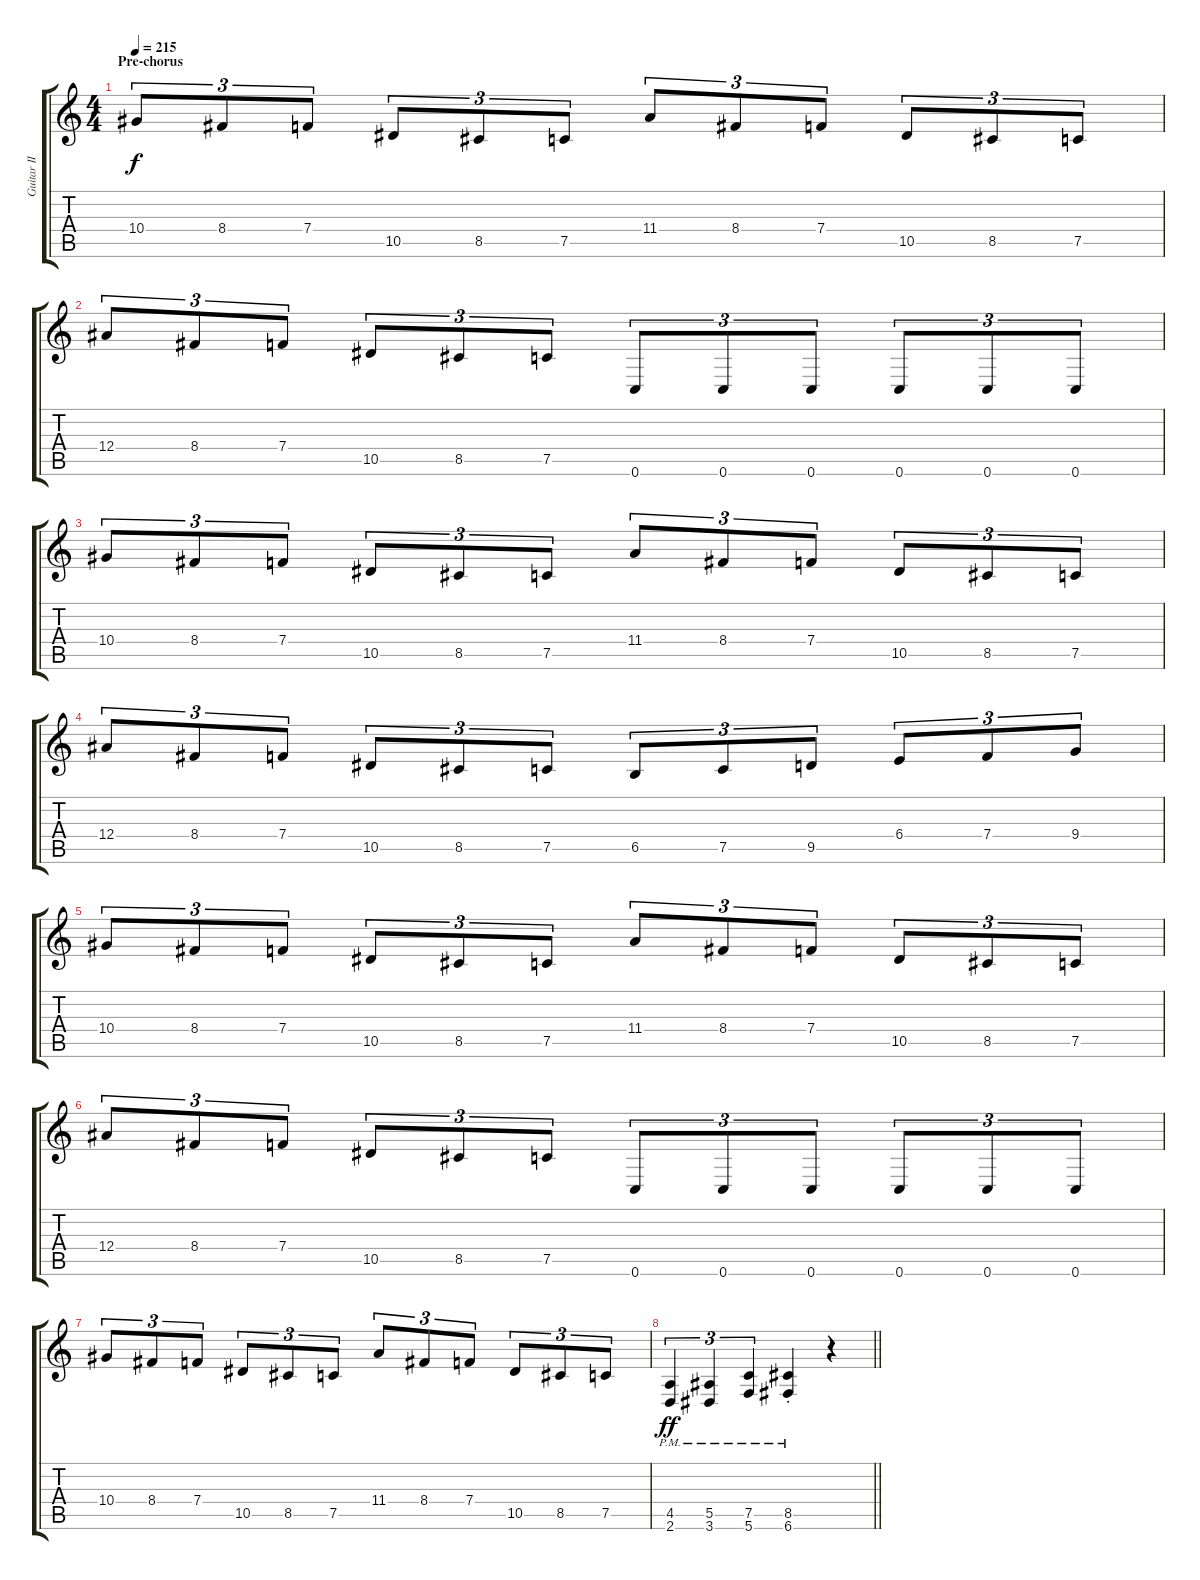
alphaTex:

\track ("Guitar II" "Guitar II") {instrument overdrivenguitar}
\staff {score tabs}
\tuning (C4 G3 Eb3 Bb2 F2 C2) {hide}
\ts (4 4)
\section ("" "Pre-chorus")
\tempo 215
\clef g2
\ks c
10.4.8{tu (3 2) dy f} 8.4.8{tu (3 2)} 7.4.8{tu (3 2)} 10.5.8{tu (3 2)} 8.5.8{tu (3 2)} 7.5.8{tu (3 2)} 11.4.8{tu (3 2)} 8.4.8{tu (3 2)} 7.4.8{tu (3 2)} 10.5.8{tu (3 2)} 8.5.8{tu (3 2)} 7.5.8{tu (3 2)} |
12.4.8{tu (3 2)} 8.4.8{tu (3 2)} 7.4.8{tu (3 2)} 10.5.8{tu (3 2)} 8.5.8{tu (3 2)} 7.5.8{tu (3 2)} 0.6.8{tu (3 2)} 0.6.8{tu (3 2)} 0.6.8{tu (3 2)} 0.6.8{tu (3 2)} 0.6.8{tu (3 2)} 0.6.8{tu (3 2)} |
10.4.8{tu (3 2)} 8.4.8{tu (3 2)} 7.4.8{tu (3 2)} 10.5.8{tu (3 2)} 8.5.8{tu (3 2)} 7.5.8{tu (3 2)} 11.4.8{tu (3 2)} 8.4.8{tu (3 2)} 7.4.8{tu (3 2)} 10.5.8{tu (3 2)} 8.5.8{tu (3 2)} 7.5.8{tu (3 2)} |
12.4.8{tu (3 2)} 8.4.8{tu (3 2)} 7.4.8{tu (3 2)} 10.5.8{tu (3 2)} 8.5.8{tu (3 2)} 7.5.8{tu (3 2)} 6.5.8{tu (3 2)} 7.5.8{tu (3 2)} 9.5.8{tu (3 2)} 6.4.8{tu (3 2)} 7.4.8{tu (3 2)} 9.4.8{tu (3 2)} |
10.4.8{tu (3 2)} 8.4.8{tu (3 2)} 7.4.8{tu (3 2)} 10.5.8{tu (3 2)} 8.5.8{tu (3 2)} 7.5.8{tu (3 2)} 11.4.8{tu (3 2)} 8.4.8{tu (3 2)} 7.4.8{tu (3 2)} 10.5.8{tu (3 2)} 8.5.8{tu (3 2)} 7.5.8{tu (3 2)} |
12.4.8{tu (3 2)} 8.4.8{tu (3 2)} 7.4.8{tu (3 2)} 10.5.8{tu (3 2)} 8.5.8{tu (3 2)} 7.5.8{tu (3 2)} 0.6.8{tu (3 2)} 0.6.8{tu (3 2)} 0.6.8{tu (3 2)} 0.6.8{tu (3 2)} 0.6.8{tu (3 2)} 0.6.8{tu (3 2)} |
10.4.8{tu (3 2)} 8.4.8{tu (3 2)} 7.4.8{tu (3 2)} 10.5.8{tu (3 2)} 8.5.8{tu (3 2)} 7.5.8{tu (3 2)} 11.4.8{tu (3 2)} 8.4.8{tu (3 2)} 7.4.8{tu (3 2)} 10.5.8{tu (3 2)} 8.5.8{tu (3 2)} 7.5.8{tu (3 2)} |
\barLineRight lightlight
(4.5{pm} 2.6{pm}).4{tu (3 2) dy ff} (5.5{pm} 3.6{pm}).4{tu (3 2)} (7.5{pm} 5.6{pm}).4{tu (3 2)} (8.5{pm st} 6.6{pm st}).4 r.4
